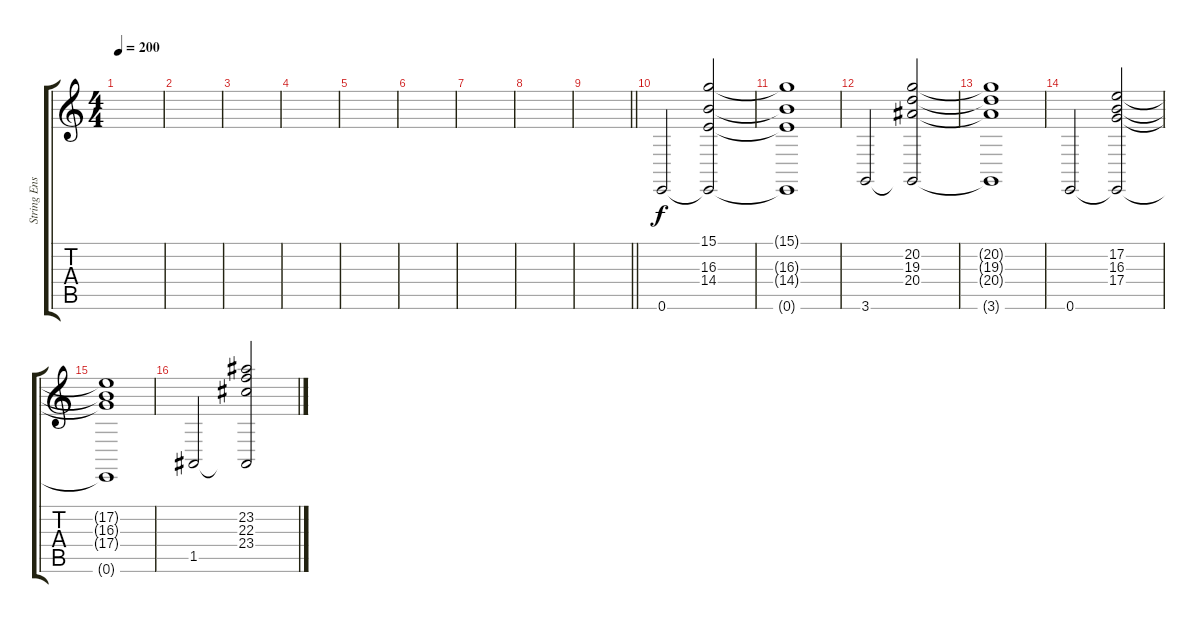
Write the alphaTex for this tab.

\track ("String Ensemble II" "String Ens") {instrument stringensemble1}
\staff {score tabs}
\tuning (E4 B3 G3 D3 A2 E2) {hide}
\ts (4 4)
\tempo 200
\clef g2
\ks c
|
|
|
|
|
|
|
|
\barLineRight lightlight
|
0.6.2 (15.1 16.3 14.4 0.6{t}).2 |
(15.1{t} 16.3{t} 14.4{t} 0.6{t}).1 |
3.6.2 (20.2 19.3 20.4 3.6{t}).2 |
(20.2{t} 19.3{t} 20.4{t} 3.6{t}).1 |
0.6.2 (17.2 16.3 17.4 0.6{t}).2 |
(17.2{t} 16.3{t} 17.4{t} 0.6{t}).1 |
1.5.2 (23.2 22.3 23.4 1.5{t}).2
